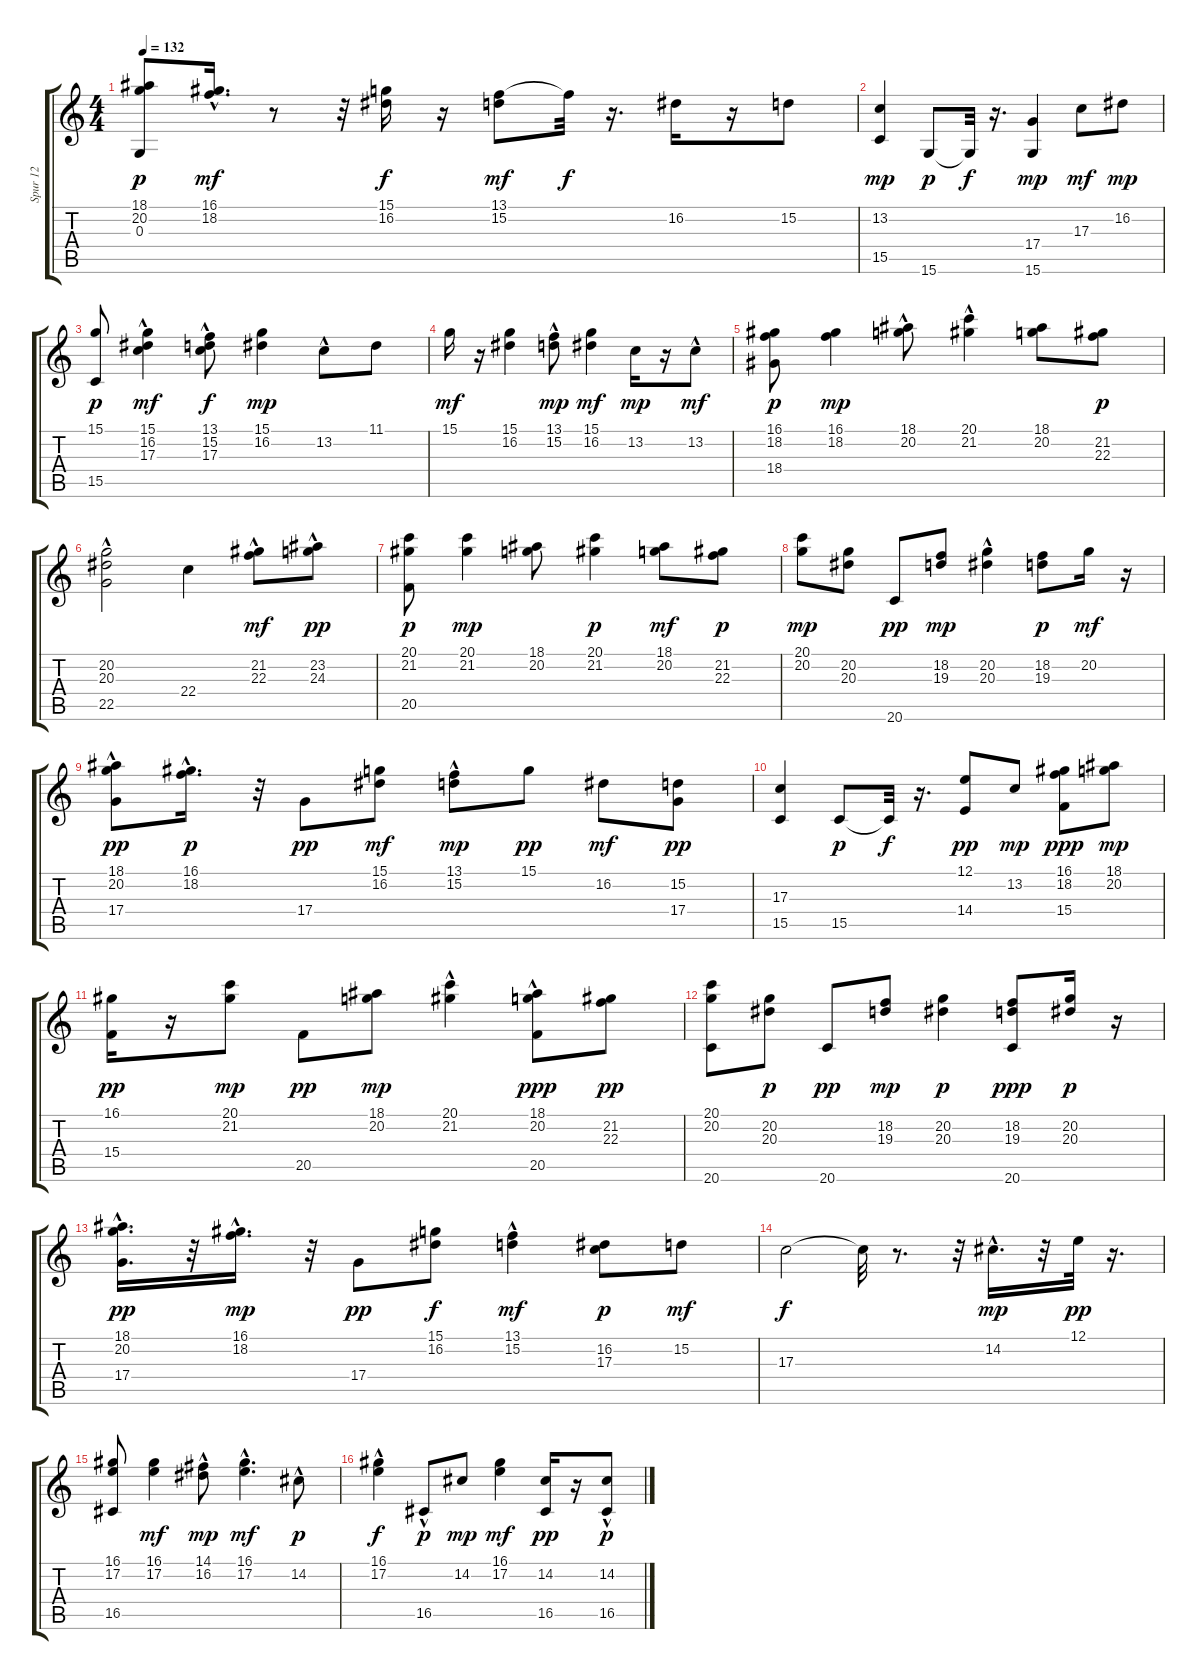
\track ("Spur 12" "Spur 12") {instrument electricgrandpiano}
\staff {score tabs}
\tuning (E4 B3 G3 D3 A2 E2) {hide}
\ts (4 4)
\tempo 132
\clef g2
\ks c
(18.1 20.2 0.3).8{dy p} (16.1{hac} 18.2{hac}).16{d dy mf} r.8 r.32 (15.1 16.2).16{dy f} r.16 (13.1 15.2).8{dy mf} 13.1{t}.32{dy f} r.16{d} 16.2.16 r.16 15.2.8 |
(13.2 15.5).4{dy mp} 15.6.8{dy p} 15.6{t}.32{dy f} r.16{d} (17.4 15.6).4{dy mp} 17.3.8{dy mf} 16.2.8{dy mp} |
(15.1 15.5).8{dy p} (15.1 16.2 17.3{hac}).4{dy mf} (13.1 15.2{hac} 17.3).8{dy f} (15.1 16.2).4{dy mp} 13.2{hac}.8 11.1.8 |
15.1.16{dy mf} r.16 (15.1 16.2).4 (13.1 15.2{hac}).8{dy mp} (15.1 16.2).4{dy mf} 13.2.16{dy mp} r.16 13.2{hac}.8{dy mf} |
(16.1 18.2 18.4).8{dy p} (16.1 18.2).4{dy mp} (18.1{hac} 20.2).8 (20.1{hac} 21.2).4 (18.1 20.2).8 (21.2 22.3).8{dy p} |
(20.2 20.3 22.5{hac}).2 22.4.4 (21.2 22.3{hac}).8{dy mf} (23.2 24.3{hac}).8{dy pp} |
(20.1 21.2 20.5).8{dy p} (20.1 21.2).4{dy mp} (18.1 20.2).8 (20.1 21.2).4{dy p} (18.1 20.2).8{dy mf} (21.2 22.3).8{dy p} |
(20.1 20.2).8{dy mp} (20.2 20.3).8 20.6.8{dy pp} (18.2 19.3).8{dy mp} (20.2 20.3{hac}).4 (18.2 19.3).8{dy p} 20.2.16{dy mf} r.16 |
(18.1{hac} 20.2{hac} 17.4).8{dy pp} (16.1{hac} 18.2{hac}).16{d dy p} r.32 17.4.8{dy pp} (15.1 16.2).8{dy mf} (13.1{hac} 15.2).8{dy mp} 15.1.8{dy pp} 16.2.8{dy mf} (15.2 17.4).8{dy pp} |
(17.3 15.5).4 15.5.8{dy p} 15.5{t}.32{dy f} r.16{d} (12.1 14.4).8{dy pp} 13.2.8{dy mp} (16.1 18.2 15.4).8{dy ppp} (18.1 20.2).8{dy mp} |
(16.1 15.4).16{dy pp} r.16 (20.1 21.2).8{dy mp} 20.5.8{dy pp} (18.1 20.2).8{dy mp} (20.1{hac} 21.2).4 (18.1{hac} 20.2 20.5).8{dy ppp} (21.2 22.3).8{dy pp} |
(20.1 20.2 20.6).8 (20.2 20.3).8{dy p} 20.6.8{dy pp} (18.2 19.3).8{dy mp} (20.2 20.3).4{dy p} (18.2 19.3 20.6).8{dy ppp} (20.2 20.3).16{dy p} r.16 |
(18.1{hac} 20.2{hac} 17.4).16{d dy pp} r.32 (16.1{hac} 18.2{hac}).16{d dy mp} r.32 17.4.8{dy pp} (15.1 16.2).8{dy f} (13.1 15.2{hac}).4{dy mf} (16.2 17.3).8{dy p} 15.2.8{dy mf} |
17.3.2{dy f} 17.3{t}.32 r.8{d} r.32 14.2{hac}.16{d dy mp} r.32 12.1.32{dy pp} r.16{d} |
(16.1 17.2 16.5).8 (16.1 17.2).4{dy mf} (14.1 16.2{hac}).8{dy mp} (16.1{hac} 17.2{hac}).4{d dy mf} 14.2{hac}.8{dy p} |
(16.1{hac} 17.2{hac}).4{dy f} 16.5{hac}.8{dy p} 14.2.8{dy mp} (16.1 17.2).4{dy mf} (14.2 16.5).16{dy pp} r.16 (14.2{hac} 16.5).8{dy p}
